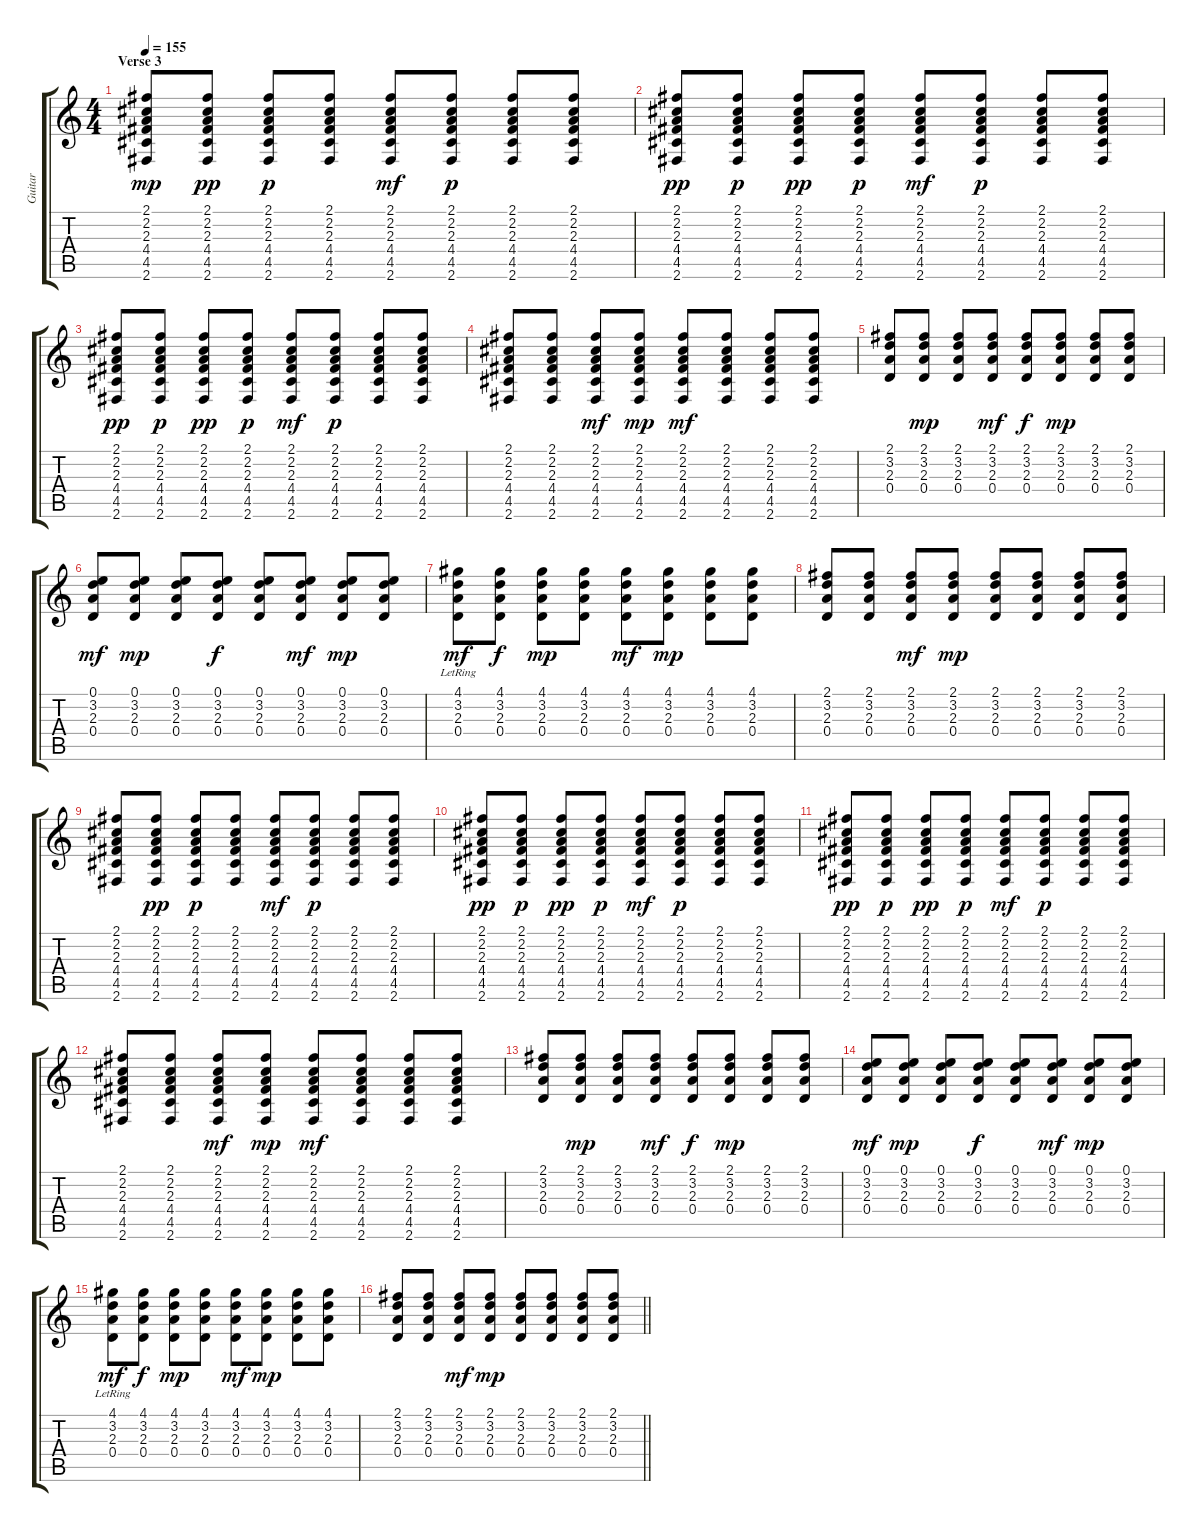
\track ("Guitar" "Guitar") {instrument acousticguitarsteel}
\staff {score tabs}
\tuning (E4 B3 G3 D3 A2 E2) {hide}
\ts (4 4)
\section ("" "Verse 3")
\tempo 155
\clef g2
\ks c
(2.1 2.2 2.3 4.4 4.5 2.6).8{dy mp} (2.1 2.2 2.3 4.4 4.5 2.6).8{dy pp} (2.1 2.2 2.3 4.4 4.5 2.6).8{dy p} (2.1 2.2 2.3 4.4 4.5 2.6).8 (2.1 2.2 2.3 4.4 4.5 2.6).8{dy mf} (2.1 2.2 2.3 4.4 4.5 2.6).8{dy p} (2.1 2.2 2.3 4.4 4.5 2.6).8 (2.1 2.2 2.3 4.4 4.5 2.6).8 |
(2.1 2.2 2.3 4.4 4.5 2.6).8{dy pp} (2.1 2.2 2.3 4.4 4.5 2.6).8{dy p} (2.1 2.2 2.3 4.4 4.5 2.6).8{dy pp} (2.1 2.2 2.3 4.4 4.5 2.6).8{dy p} (2.1 2.2 2.3 4.4 4.5 2.6).8{dy mf} (2.1 2.2 2.3 4.4 4.5 2.6).8{dy p} (2.1 2.2 2.3 4.4 4.5 2.6).8 (2.1 2.2 2.3 4.4 4.5 2.6).8 |
(2.1 2.2 2.3 4.4 4.5 2.6).8{dy pp} (2.1 2.2 2.3 4.4 4.5 2.6).8{dy p} (2.1 2.2 2.3 4.4 4.5 2.6).8{dy pp} (2.1 2.2 2.3 4.4 4.5 2.6).8{dy p} (2.1 2.2 2.3 4.4 4.5 2.6).8{dy mf} (2.1 2.2 2.3 4.4 4.5 2.6).8{dy p} (2.1 2.2 2.3 4.4 4.5 2.6).8 (2.1 2.2 2.3 4.4 4.5 2.6).8 |
(2.1 2.2 2.3 4.4 4.5 2.6).8 (2.1 2.2 2.3 4.4 4.5 2.6).8 (2.1 2.2 2.3 4.4 4.5 2.6).8{dy mf} (2.1 2.2 2.3 4.4 4.5 2.6).8{dy mp} (2.1 2.2 2.3 4.4 4.5 2.6).8{dy mf} (2.1 2.2 2.3 4.4 4.5 2.6).8 (2.1 2.2 2.3 4.4 4.5 2.6).8 (2.1 2.2 2.3 4.4 4.5 2.6).8 |
(2.1 3.2 2.3 0.4).8 (2.1 3.2 2.3 0.4).8{dy mp} (2.1 3.2 2.3 0.4).8 (2.1 3.2 2.3 0.4).8{dy mf} (2.1 3.2 2.3 0.4).8{dy f} (2.1 3.2 2.3 0.4).8{dy mp} (2.1 3.2 2.3 0.4).8 (2.1 3.2 2.3 0.4).8 |
(0.1 3.2 2.3 0.4).8{dy mf} (0.1 3.2 2.3 0.4).8{dy mp} (0.1 3.2 2.3 0.4).8 (0.1 3.2 2.3 0.4).8{dy f} (0.1 3.2 2.3 0.4).8 (0.1 3.2 2.3 0.4).8{dy mf} (0.1 3.2 2.3 0.4).8{dy mp} (0.1 3.2 2.3 0.4).8 |
(4.1 3.2{lr} 2.3 0.4).8{dy mf} (4.1 3.2 2.3 0.4).8{dy f} (4.1 3.2 2.3 0.4).8{dy mp} (4.1 3.2 2.3 0.4).8 (4.1 3.2 2.3 0.4).8{dy mf} (4.1 3.2 2.3 0.4).8{dy mp} (4.1 3.2 2.3 0.4).8 (4.1 3.2 2.3 0.4).8 |
(2.1 3.2 2.3 0.4).8 (2.1 3.2 2.3 0.4).8 (2.1 3.2 2.3 0.4).8{dy mf} (2.1 3.2 2.3 0.4).8{dy mp} (2.1 3.2 2.3 0.4).8 (2.1 3.2 2.3 0.4).8 (2.1 3.2 2.3 0.4).8 (2.1 3.2 2.3 0.4).8 |
(2.1 2.2 2.3 4.4 4.5 2.6).8 (2.1 2.2 2.3 4.4 4.5 2.6).8{dy pp} (2.1 2.2 2.3 4.4 4.5 2.6).8{dy p} (2.1 2.2 2.3 4.4 4.5 2.6).8 (2.1 2.2 2.3 4.4 4.5 2.6).8{dy mf} (2.1 2.2 2.3 4.4 4.5 2.6).8{dy p} (2.1 2.2 2.3 4.4 4.5 2.6).8 (2.1 2.2 2.3 4.4 4.5 2.6).8 |
(2.1 2.2 2.3 4.4 4.5 2.6).8{dy pp} (2.1 2.2 2.3 4.4 4.5 2.6).8{dy p} (2.1 2.2 2.3 4.4 4.5 2.6).8{dy pp} (2.1 2.2 2.3 4.4 4.5 2.6).8{dy p} (2.1 2.2 2.3 4.4 4.5 2.6).8{dy mf} (2.1 2.2 2.3 4.4 4.5 2.6).8{dy p} (2.1 2.2 2.3 4.4 4.5 2.6).8 (2.1 2.2 2.3 4.4 4.5 2.6).8 |
(2.1 2.2 2.3 4.4 4.5 2.6).8{dy pp} (2.1 2.2 2.3 4.4 4.5 2.6).8{dy p} (2.1 2.2 2.3 4.4 4.5 2.6).8{dy pp} (2.1 2.2 2.3 4.4 4.5 2.6).8{dy p} (2.1 2.2 2.3 4.4 4.5 2.6).8{dy mf} (2.1 2.2 2.3 4.4 4.5 2.6).8{dy p} (2.1 2.2 2.3 4.4 4.5 2.6).8 (2.1 2.2 2.3 4.4 4.5 2.6).8 |
(2.1 2.2 2.3 4.4 4.5 2.6).8 (2.1 2.2 2.3 4.4 4.5 2.6).8 (2.1 2.2 2.3 4.4 4.5 2.6).8{dy mf} (2.1 2.2 2.3 4.4 4.5 2.6).8{dy mp} (2.1 2.2 2.3 4.4 4.5 2.6).8{dy mf} (2.1 2.2 2.3 4.4 4.5 2.6).8 (2.1 2.2 2.3 4.4 4.5 2.6).8 (2.1 2.2 2.3 4.4 4.5 2.6).8 |
(2.1 3.2 2.3 0.4).8 (2.1 3.2 2.3 0.4).8{dy mp} (2.1 3.2 2.3 0.4).8 (2.1 3.2 2.3 0.4).8{dy mf} (2.1 3.2 2.3 0.4).8{dy f} (2.1 3.2 2.3 0.4).8{dy mp} (2.1 3.2 2.3 0.4).8 (2.1 3.2 2.3 0.4).8 |
(0.1 3.2 2.3 0.4).8{dy mf} (0.1 3.2 2.3 0.4).8{dy mp} (0.1 3.2 2.3 0.4).8 (0.1 3.2 2.3 0.4).8{dy f} (0.1 3.2 2.3 0.4).8 (0.1 3.2 2.3 0.4).8{dy mf} (0.1 3.2 2.3 0.4).8{dy mp} (0.1 3.2 2.3 0.4).8 |
(4.1 3.2{lr} 2.3 0.4).8{dy mf} (4.1 3.2 2.3 0.4).8{dy f} (4.1 3.2 2.3 0.4).8{dy mp} (4.1 3.2 2.3 0.4).8 (4.1 3.2 2.3 0.4).8{dy mf} (4.1 3.2 2.3 0.4).8{dy mp} (4.1 3.2 2.3 0.4).8 (4.1 3.2 2.3 0.4).8 |
\barLineRight lightlight
(2.1 3.2 2.3 0.4).8 (2.1 3.2 2.3 0.4).8 (2.1 3.2 2.3 0.4).8{dy mf} (2.1 3.2 2.3 0.4).8{dy mp} (2.1 3.2 2.3 0.4).8 (2.1 3.2 2.3 0.4).8 (2.1 3.2 2.3 0.4).8 (2.1 3.2 2.3 0.4).8
